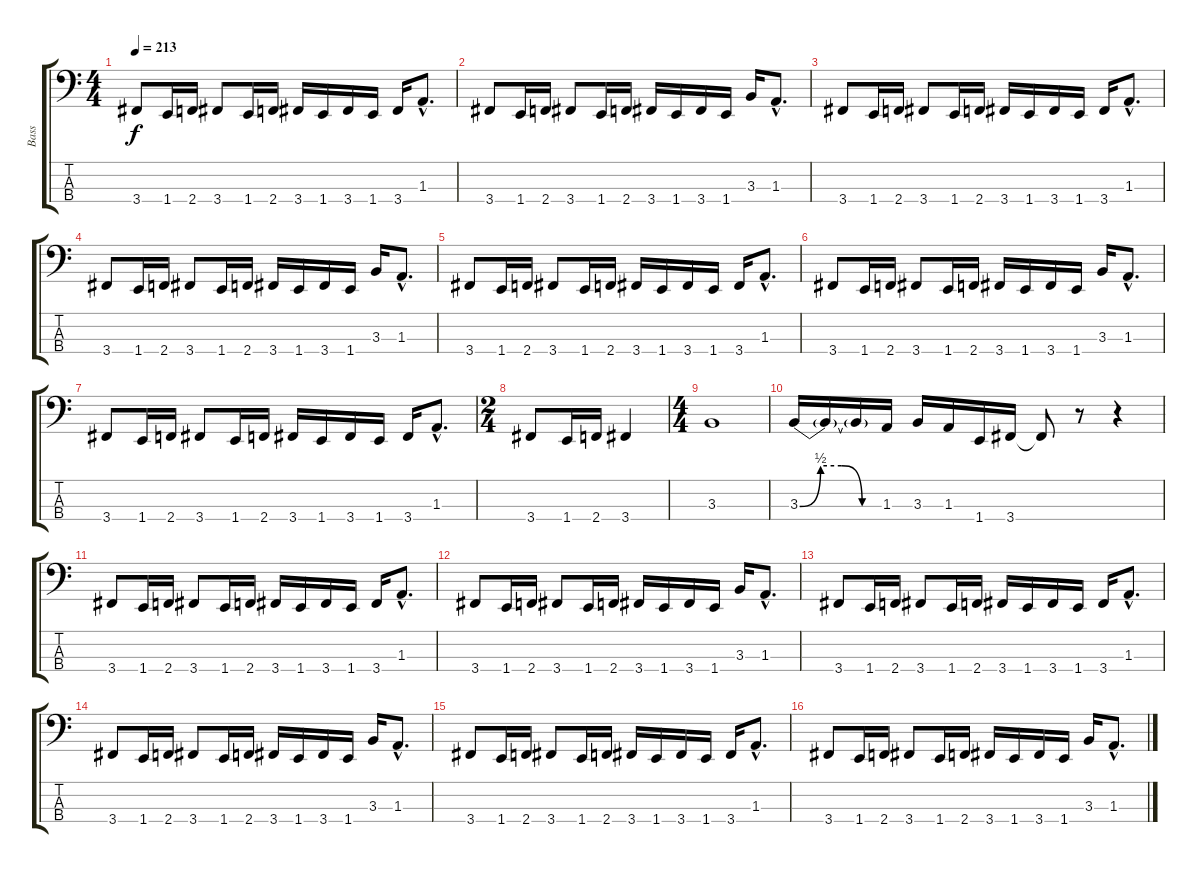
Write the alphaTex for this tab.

\track ("Bass" "Bass") {instrument electricbassfinger}
\staff {score tabs}
\tuning (Gb2 Db2 Ab1 Eb1) {hide}
\ts (4 4)
\tempo 213
\clef f4
\ks c
3.4.8{dy f} 1.4.16 2.4.16 3.4.8 1.4.16 2.4.16 3.4.16 1.4.16 3.4.16 1.4.16 3.4.16 1.3{hac}.8{d} |
3.4.8 1.4.16 2.4.16 3.4.8 1.4.16 2.4.16 3.4.16 1.4.16 3.4.16 1.4.16 3.3.16 1.3{hac}.8{d} |
3.4.8 1.4.16 2.4.16 3.4.8 1.4.16 2.4.16 3.4.16 1.4.16 3.4.16 1.4.16 3.4.16 1.3{hac}.8{d} |
3.4.8 1.4.16 2.4.16 3.4.8 1.4.16 2.4.16 3.4.16 1.4.16 3.4.16 1.4.16 3.3.16 1.3{hac}.8{d} |
3.4.8 1.4.16 2.4.16 3.4.8 1.4.16 2.4.16 3.4.16 1.4.16 3.4.16 1.4.16 3.4.16 1.3{hac}.8{d} |
3.4.8 1.4.16 2.4.16 3.4.8 1.4.16 2.4.16 3.4.16 1.4.16 3.4.16 1.4.16 3.3.16 1.3{hac}.8{d} |
3.4.8 1.4.16 2.4.16 3.4.8 1.4.16 2.4.16 3.4.16 1.4.16 3.4.16 1.4.16 3.4.16 1.3{hac}.8{d} |
\ts (2 4)
3.4.8 1.4.16 2.4.16 3.4.4 |
\ts (4 4)
3.3.1 |
3.3{be (custom 0 0 15 2 30 2 45 0 60 0)}.16 3.3{t}.16 3.3{t}.16 1.3.16 3.3.16 1.3.16 1.4.16 3.4.16 3.4{t}.8 r.8 r.4 |
3.4.8 1.4.16 2.4.16 3.4.8 1.4.16 2.4.16 3.4.16 1.4.16 3.4.16 1.4.16 3.4.16 1.3{hac}.8{d} |
3.4.8 1.4.16 2.4.16 3.4.8 1.4.16 2.4.16 3.4.16 1.4.16 3.4.16 1.4.16 3.3.16 1.3{hac}.8{d} |
3.4.8 1.4.16 2.4.16 3.4.8 1.4.16 2.4.16 3.4.16 1.4.16 3.4.16 1.4.16 3.4.16 1.3{hac}.8{d} |
3.4.8 1.4.16 2.4.16 3.4.8 1.4.16 2.4.16 3.4.16 1.4.16 3.4.16 1.4.16 3.3.16 1.3{hac}.8{d} |
3.4.8 1.4.16 2.4.16 3.4.8 1.4.16 2.4.16 3.4.16 1.4.16 3.4.16 1.4.16 3.4.16 1.3{hac}.8{d} |
3.4.8 1.4.16 2.4.16 3.4.8 1.4.16 2.4.16 3.4.16 1.4.16 3.4.16 1.4.16 3.3.16 1.3{hac}.8{d}
